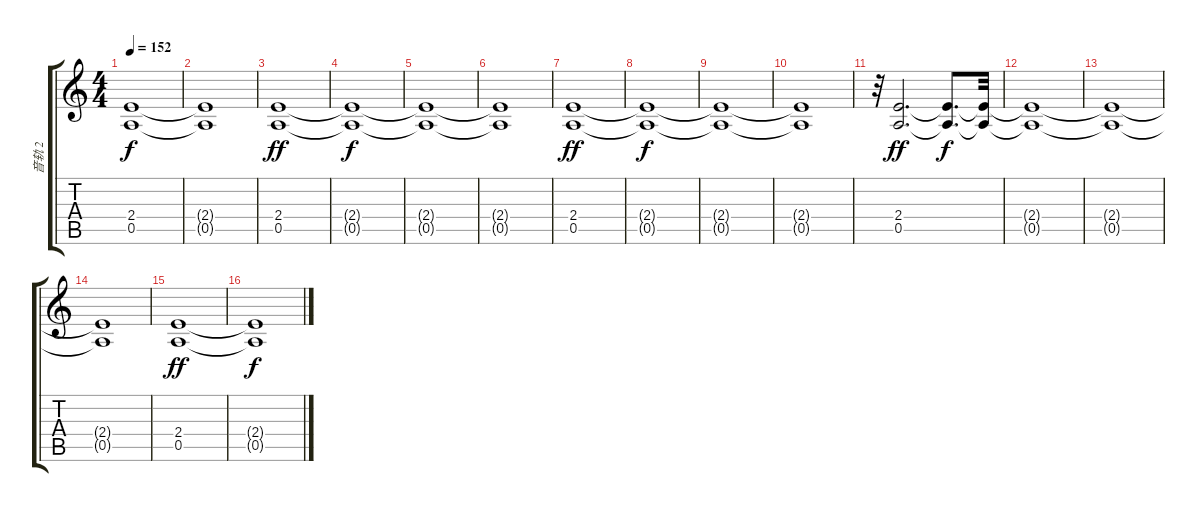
\track ("音轨 2" "音轨 2") {instrument overdrivenguitar}
\staff {score tabs}
\tuning (E4 B3 G3 D3 A2 E2) {hide}
\ts (4 4)
\tempo 152
\clef g2
\ks c
(2.4{t} 0.5{t}).1{dy f} |
(2.4{t} 0.5{t}).1 |
(2.4 0.5).1{dy ff} |
(2.4{t} 0.5{t}).1{dy f} |
(2.4{t} 0.5{t}).1 |
(2.4{t} 0.5{t}).1 |
(2.4 0.5).1{dy ff} |
(2.4{t} 0.5{t}).1{dy f} |
(2.4{t} 0.5{t}).1 |
(2.4{t} 0.5{t}).1 |
r.32 (2.4 0.5).2{d dy ff} (2.4{t} 0.5{t}).8{d dy f} (2.4{t} 0.5{t}).32 |
(2.4{t} 0.5{t}).1 |
(2.4{t} 0.5{t}).1 |
(2.4{t} 0.5{t}).1 |
(2.4 0.5).1{dy ff} |
(2.4{t} 0.5{t}).1{dy f}
